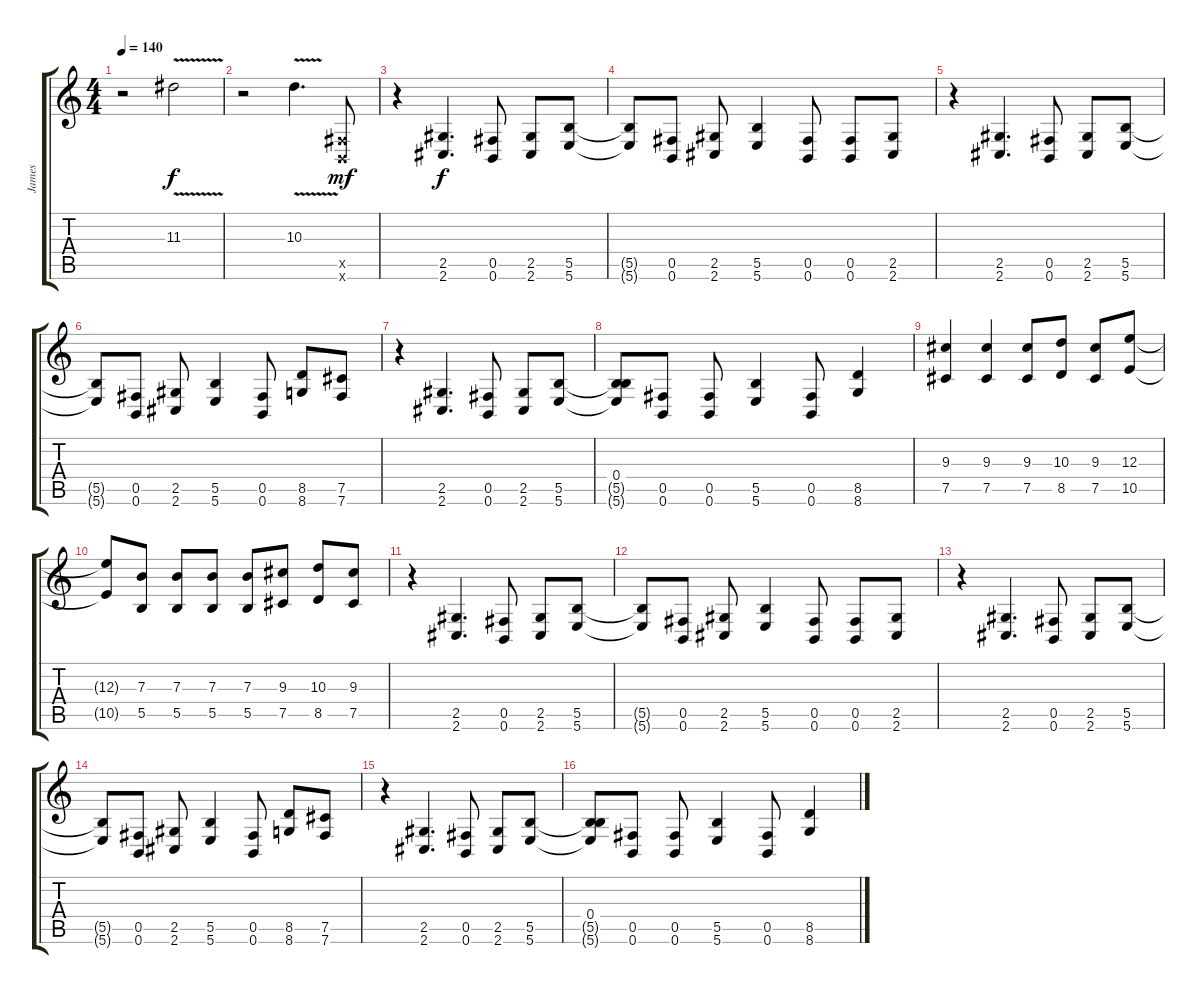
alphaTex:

\track ("James" "James") {instrument overdrivenguitar}
\staff {score tabs}
\tuning (Db4 Ab3 E3 B2 Gb2 B1) {hide}
\ts (4 4)
\tempo 140
\clef g2
\ks c
r.2{dy f} 11.3{v}.2 |
r.2 10.3{v}.4{d} (0.5{x} 0.6{x}).8{dy mf} |
r.4 (2.5 2.6).4{d dy f} (0.5 0.6).8 (2.5 2.6).8 (5.5 5.6).8 |
(5.5{t} 5.6{t}).8 (0.5 0.6).8 (2.5 2.6).8 (5.5 5.6).4 (0.5 0.6).8 (0.5 0.6).8 (2.5 2.6).8 |
r.4 (2.5 2.6).4{d} (0.5 0.6).8 (2.5 2.6).8 (5.5 5.6).8 |
(5.5{t} 5.6{t}).8 (0.5 0.6).8 (2.5 2.6).8 (5.5 5.6).4 (0.5 0.6).8 (8.5 8.6).8 (7.5 7.6).8 |
r.4 (2.5 2.6).4{d} (0.5 0.6).8 (2.5 2.6).8 (5.5 5.6).8 |
(0.4 5.5{t} 5.6{t}).8 (0.5 0.6).8 (0.5 0.6).8 (5.5 5.6).4 (0.5 0.6).8 (8.5 8.6).4 |
(9.3 7.5).4 (9.3 7.5).4 (9.3 7.5).8 (10.3 8.5).8 (9.3 7.5).8 (12.3 10.5).8 |
(12.3{t} 10.5{t}).8 (7.3 5.5).8 (7.3 5.5).8 (7.3 5.5).8 (7.3 5.5).8 (9.3 7.5).8 (10.3 8.5).8 (9.3 7.5).8 |
r.4 (2.5 2.6).4{d} (0.5 0.6).8 (2.5 2.6).8 (5.5 5.6).8 |
(5.5{t} 5.6{t}).8 (0.5 0.6).8 (2.5 2.6).8 (5.5 5.6).4 (0.5 0.6).8 (0.5 0.6).8 (2.5 2.6).8 |
r.4 (2.5 2.6).4{d} (0.5 0.6).8 (2.5 2.6).8 (5.5 5.6).8 |
(5.5{t} 5.6{t}).8 (0.5 0.6).8 (2.5 2.6).8 (5.5 5.6).4 (0.5 0.6).8 (8.5 8.6).8 (7.5 7.6).8 |
r.4 (2.5 2.6).4{d} (0.5 0.6).8 (2.5 2.6).8 (5.5 5.6).8 |
(0.4 5.5{t} 5.6{t}).8 (0.5 0.6).8 (0.5 0.6).8 (5.5 5.6).4 (0.5 0.6).8 (8.5 8.6).4
